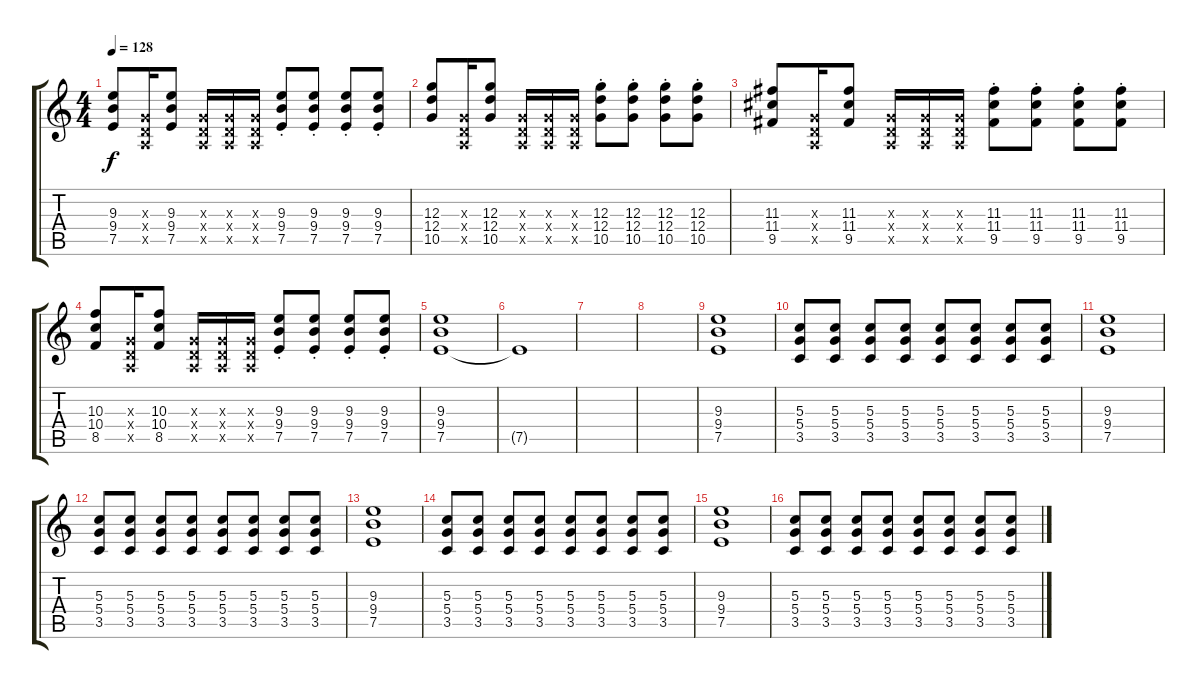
\track "" {instrument overdrivenguitar}
\staff {score tabs}
\tuning (E4 B3 G3 D3 A2 E2) {hide}
\ts (4 4)
\tempo 128
\clef g2
\ks c
(9.3 9.4 7.5).8{dy f instrument overdrivenguitar} (0.3{x} 0.4{x} 0.5{x}).16 (9.3 9.4 7.5).8 (0.3{x} 0.4{x} 0.5{x}).16 (0.3{x} 0.4{x} 0.5{x}).16 (0.3{x} 0.4{x} 0.5{x}).16 (9.3 9.4{st} 7.5).8 (9.3 9.4{st} 7.5).8 (9.3 9.4{st} 7.5).8 (9.3 9.4{st} 7.5).8 |
(12.3 12.4 10.5).8 (0.3{x} 0.4{x} 0.5{x}).16 (12.3 12.4 10.5).8 (0.3{x} 0.4{x} 0.5{x}).16 (0.3{x} 0.4{x} 0.5{x}).16 (0.3{x} 0.4{x} 0.5{x}).16 (12.3 12.4{st} 10.5).8 (12.3 12.4{st} 10.5).8 (12.3 12.4{st} 10.5).8 (12.3 12.4{st} 10.5).8 |
(11.3 11.4 9.5).8 (0.3{x} 0.4{x} 0.5{x}).16 (11.3 11.4 9.5).8 (0.3{x} 0.4{x} 0.5{x}).16 (0.3{x} 0.4{x} 0.5{x}).16 (0.3{x} 0.4{x} 0.5{x}).16 (11.3 11.4{st} 9.5).8 (11.3 11.4{st} 9.5).8 (11.3 11.4{st} 9.5).8 (11.3 11.4{st} 9.5).8 |
(10.3 10.4 8.5).8 (0.3{x} 0.4{x} 0.5{x}).16 (10.3 10.4 8.5).8 (0.3{x} 0.4{x} 0.5{x}).16 (0.3{x} 0.4{x} 0.5{x}).16 (0.3{x} 0.4{x} 0.5{x}).16 (9.3 9.4{st} 7.5).8 (9.3 9.4{st} 7.5).8 (9.3 9.4{st} 7.5).8 (9.3 9.4{st} 7.5).8 |
(9.3 9.4 7.5).1 |
7.5{t}.1 |
|
|
(9.3 9.4 7.5).1{instrument electricguitarclean} |
(5.3 5.4 3.5).8 (5.3 5.4 3.5).8 (5.3 5.4 3.5).8 (5.3 5.4 3.5).8 (5.3 5.4 3.5).8 (5.3 5.4 3.5).8 (5.3 5.4 3.5).8 (5.3 5.4 3.5).8 |
(9.3 9.4 7.5).1{instrument electricguitarclean} |
(5.3 5.4 3.5).8 (5.3 5.4 3.5).8 (5.3 5.4 3.5).8 (5.3 5.4 3.5).8 (5.3 5.4 3.5).8 (5.3 5.4 3.5).8 (5.3 5.4 3.5).8 (5.3 5.4 3.5).8 |
(9.3 9.4 7.5).1{instrument electricguitarclean} |
(5.3 5.4 3.5).8 (5.3 5.4 3.5).8 (5.3 5.4 3.5).8 (5.3 5.4 3.5).8 (5.3 5.4 3.5).8 (5.3 5.4 3.5).8 (5.3 5.4 3.5).8 (5.3 5.4 3.5).8 |
(9.3 9.4 7.5).1{instrument electricguitarclean} |
(5.3 5.4 3.5).8 (5.3 5.4 3.5).8 (5.3 5.4 3.5).8 (5.3 5.4 3.5).8 (5.3 5.4 3.5).8 (5.3 5.4 3.5).8 (5.3 5.4 3.5).8 (5.3 5.4 3.5).8
